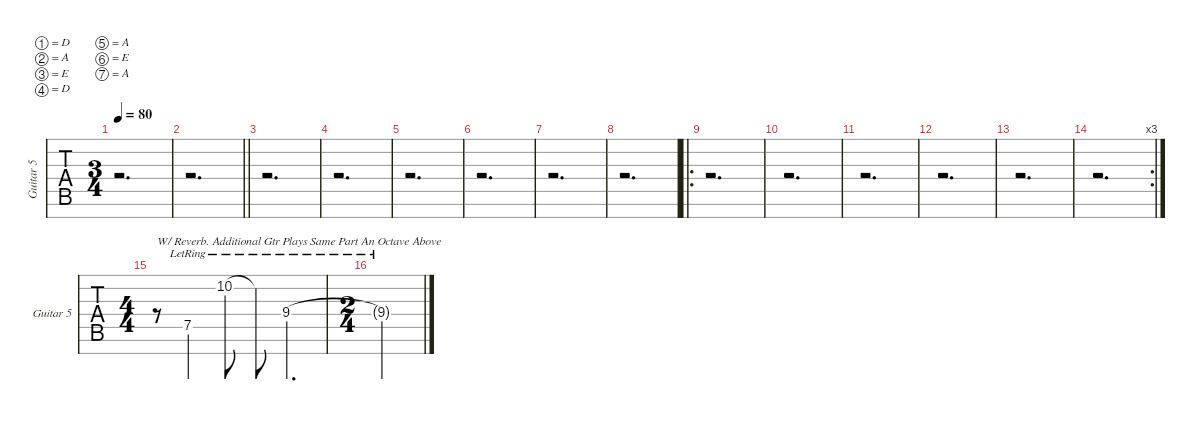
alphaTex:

\defaultSystemsLayout 4
\hideDynamics
\bracketExtendMode nobrackets
\singleTrackTrackNamePolicy allsystems
\multiTrackTrackNamePolicy allsystems
\firstSystemTrackNameMode fullname
\otherSystemsTrackNameMode fullname
\otherSystemsTrackNameOrientation horizontal
\track ("Guitar 5" "Guitar 5") {instrument overdrivenguitar}
\staff {tabs}
\tuning (D4 A3 E3 D3 A2 E2 A1)
\ts (3 4)
\tempo 80
\clef g2
\ks c
r.2{d dy mf} |
\barLineRight lightlight
r.2{d} |
r.2{d} |
r.2{d} |
r.2{d} |
r.2{d} |
r.2{d} |
r.2{d} |
\ro
r.2{d} |
r.2{d} |
r.2{d} |
r.2{d} |
r.2{d} |
\rc 3
r.2{d} |
\ts (4 4)
r.8{txt "W/ Reverb. Additional Gtr Plays Same Part An Octave Above"} 7.5{lr}.4 10.2{lr}.8 10.2{lr t}.8 9.4{lr}.4{d} |
\ts (2 4)
9.4{lr t}.2
